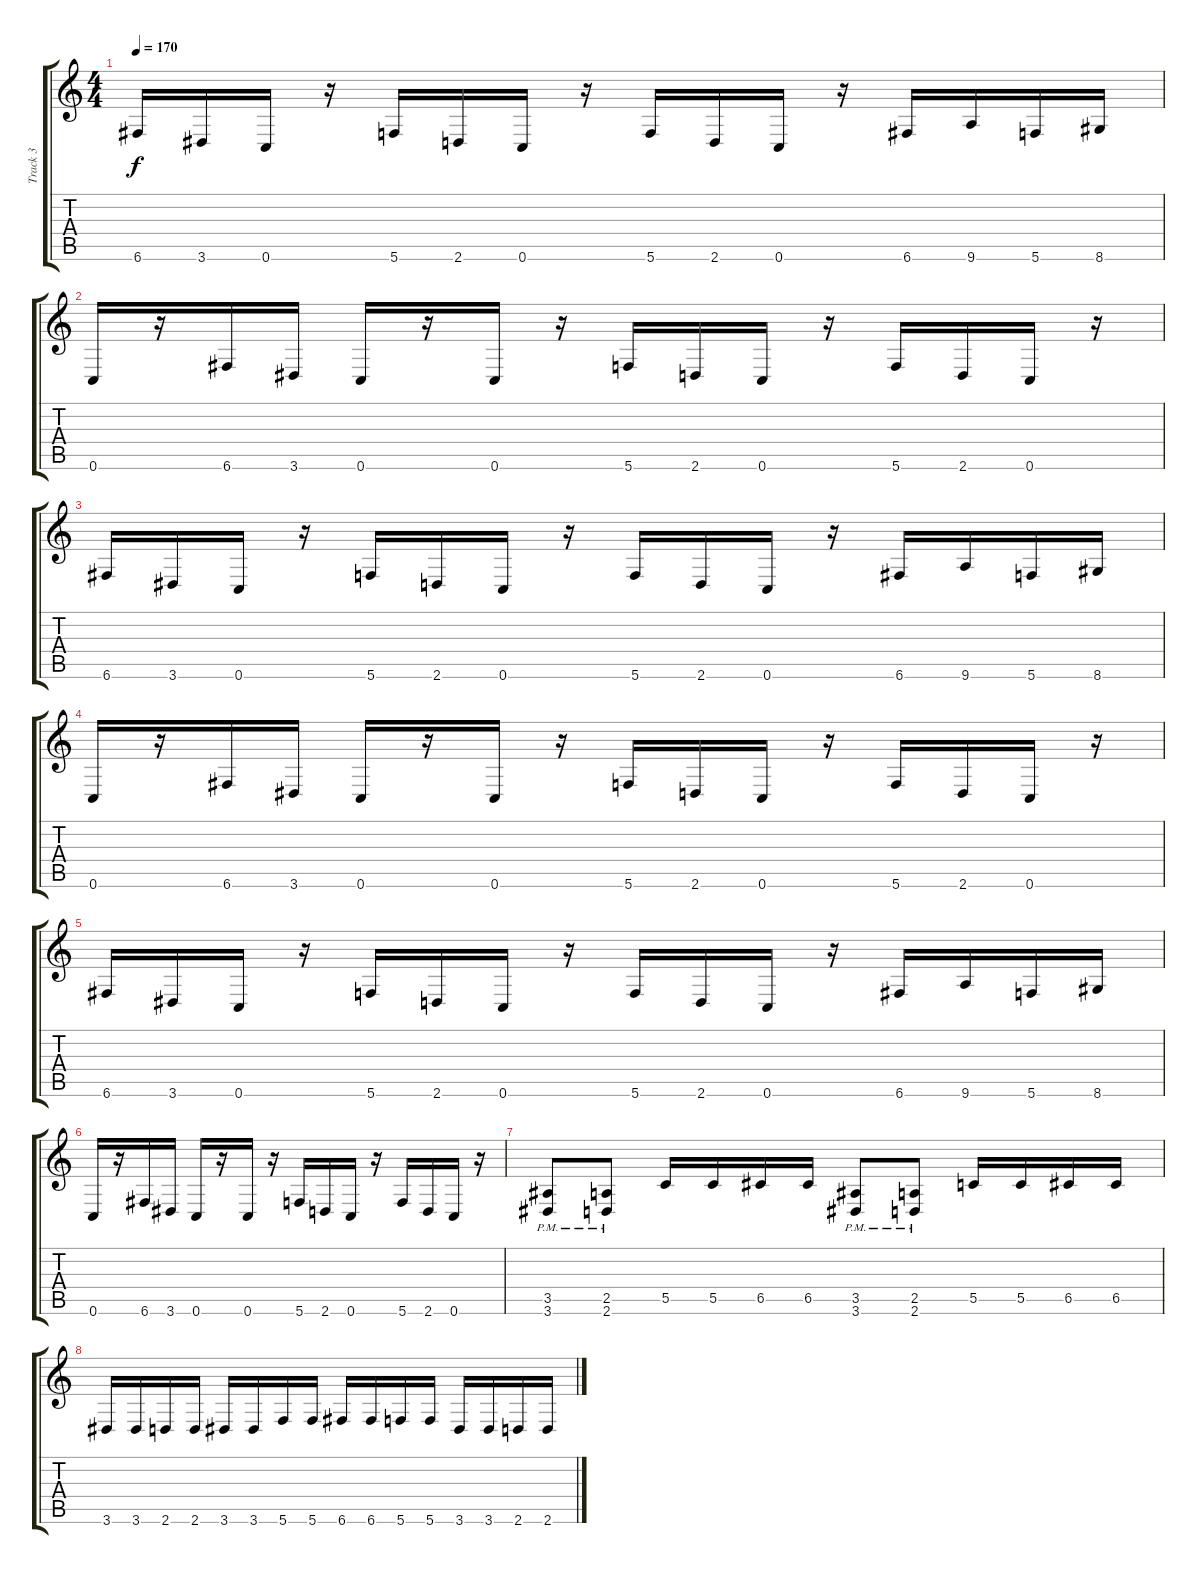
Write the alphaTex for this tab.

\track ("Track 3" "Track 3") {instrument distortionguitar}
\staff {score tabs}
\tuning (D4 A3 F3 C3 G2 C2) {hide}
\ts (4 4)
\tempo 170
\clef g2
\ks c
6.6.16{dy f} 3.6.16 0.6.16 r.16 5.6.16 2.6.16 0.6.16 r.16 5.6.16 2.6.16 0.6.16 r.16 6.6.16 9.6.16 5.6.16 8.6.16 |
0.6.16 r.16 6.6.16 3.6.16 0.6.16 r.16 0.6.16 r.16 5.6.16 2.6.16 0.6.16 r.16 5.6.16 2.6.16 0.6.16 r.16 |
6.6.16 3.6.16 0.6.16 r.16 5.6.16 2.6.16 0.6.16 r.16 5.6.16 2.6.16 0.6.16 r.16 6.6.16 9.6.16 5.6.16 8.6.16 |
0.6.16 r.16 6.6.16 3.6.16 0.6.16 r.16 0.6.16 r.16 5.6.16 2.6.16 0.6.16 r.16 5.6.16 2.6.16 0.6.16 r.16 |
6.6.16 3.6.16 0.6.16 r.16 5.6.16 2.6.16 0.6.16 r.16 5.6.16 2.6.16 0.6.16 r.16 6.6.16 9.6.16 5.6.16 8.6.16 |
0.6.16 r.16 6.6.16 3.6.16 0.6.16 r.16 0.6.16 r.16 5.6.16 2.6.16 0.6.16 r.16 5.6.16 2.6.16 0.6.16 r.16 |
(3.5{pm} 3.6{pm}).8 (2.5{pm} 2.6{pm}).8 5.5.16 5.5.16 6.5.16 6.5.16 (3.5{pm} 3.6{pm}).8 (2.5{pm} 2.6{pm}).8 5.5.16 5.5.16 6.5.16 6.5.16 |
3.6.16 3.6.16 2.6.16 2.6.16 3.6.16 3.6.16 5.6.16 5.6.16 6.6.16 6.6.16 5.6.16 5.6.16 3.6.16 3.6.16 2.6.16 2.6.16
